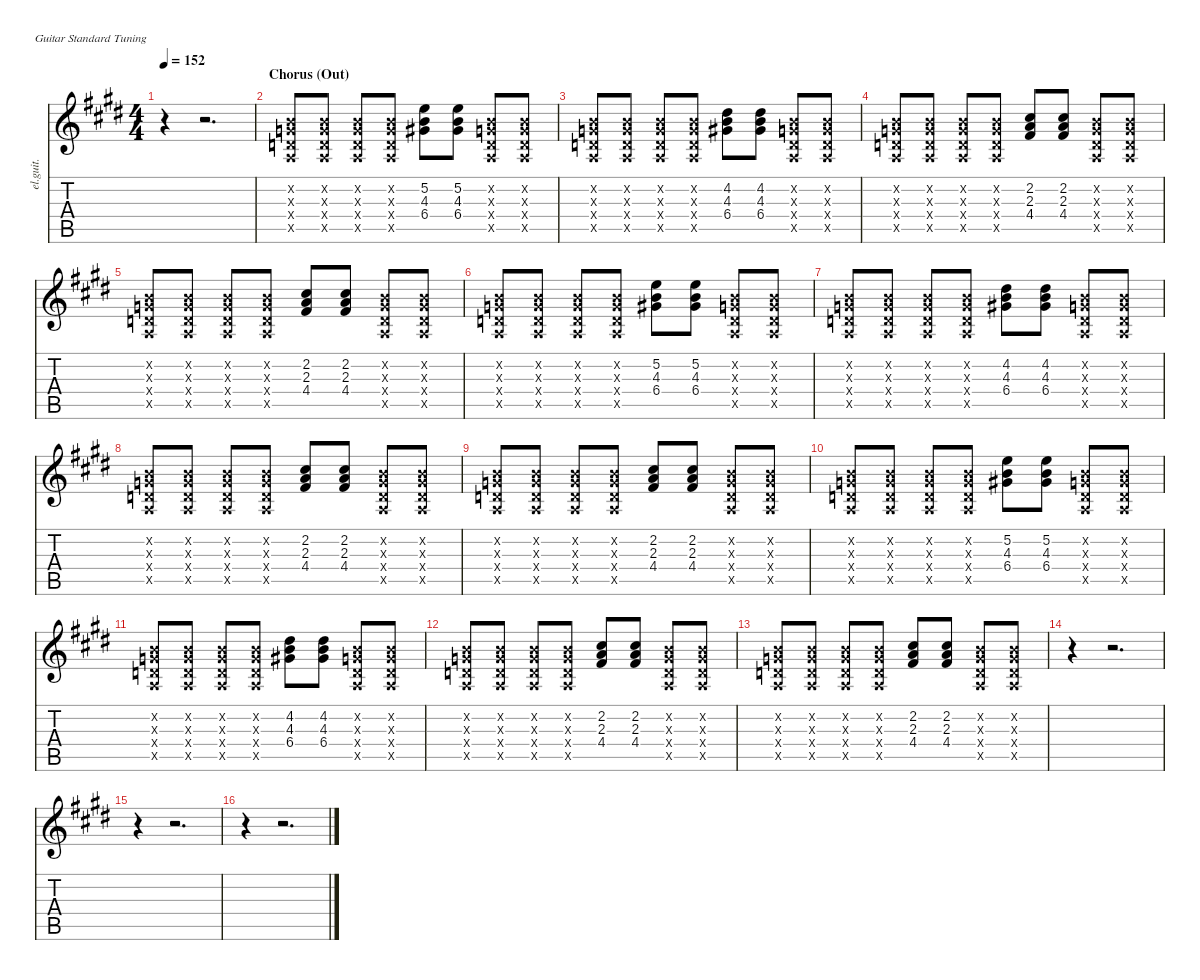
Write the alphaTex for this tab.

\defaultSystemsLayout 4
\hideDynamics
\bracketExtendMode nobrackets
\otherSystemsTrackNameOrientation horizontal
\track ("Guitar (Clean)" "el.guit.") {instrument electricguitarclean}
\staff {score tabs}
\tuning (E4 B3 G3 D3 A2 E2)
\ts (4 4)
\tempo 152
\clef g2
\ks c#minor
r.4{dy f} r.2{d} |
\section ("" "Chorus (Out)")
(0.2{x acc forcenatural} 0.3{x acc forcenatural} 0.4{x acc forcenatural} 0.5{x acc forcenatural}).8 (0.2{x acc forcenatural} 0.3{x acc forcenatural} 0.4{x acc forcenatural} 0.5{x acc forcenatural}).8 (0.2{x acc forcenatural} 0.3{x acc forcenatural} 0.4{x acc forcenatural} 0.5{x acc forcenatural}).8 (0.2{x acc forcenatural} 0.3{x acc forcenatural} 0.4{x acc forcenatural} 0.5{x acc forcenatural}).8 (5.2{acc forcenatural} 4.3{acc forcenatural} 6.4{acc #}).8 (5.2{acc forcenatural} 4.3{acc forcenatural} 6.4{acc #}).8 (0.2{x acc forcenatural} 0.3{x acc forcenatural} 0.4{x acc forcenatural} 0.5{x acc forcenatural}).8 (0.2{x acc forcenatural} 0.3{x acc forcenatural} 0.4{x acc forcenatural} 0.5{x acc forcenatural}).8 |
(0.2{x acc forcenatural} 0.3{x acc forcenatural} 0.4{x acc forcenatural} 0.5{x acc forcenatural}).8 (0.2{x acc forcenatural} 0.3{x acc forcenatural} 0.4{x acc forcenatural} 0.5{x acc forcenatural}).8 (0.2{x acc forcenatural} 0.3{x acc forcenatural} 0.4{x acc forcenatural} 0.5{x acc forcenatural}).8 (0.2{x acc forcenatural} 0.3{x acc forcenatural} 0.4{x acc forcenatural} 0.5{x acc forcenatural}).8 (4.2{acc #} 4.3{acc forcenatural} 6.4{acc #}).8 (4.2{acc #} 4.3{acc forcenatural} 6.4{acc #}).8 (0.2{x acc forcenatural} 0.3{x acc forcenatural} 0.4{x acc forcenatural} 0.5{x acc forcenatural}).8 (0.2{x acc forcenatural} 0.3{x acc forcenatural} 0.4{x acc forcenatural} 0.5{x acc forcenatural}).8 |
(0.2{x acc forcenatural} 0.3{x acc forcenatural} 0.4{x acc forcenatural} 0.5{x acc forcenatural}).8 (0.2{x acc forcenatural} 0.3{x acc forcenatural} 0.4{x acc forcenatural} 0.5{x acc forcenatural}).8 (0.2{x acc forcenatural} 0.3{x acc forcenatural} 0.4{x acc forcenatural} 0.5{x acc forcenatural}).8 (0.2{x acc forcenatural} 0.3{x acc forcenatural} 0.4{x acc forcenatural} 0.5{x acc forcenatural}).8 (2.2{acc #} 2.3{acc forcenatural} 4.4{acc #}).8 (2.2{acc #} 2.3{acc forcenatural} 4.4{acc #}).8 (0.2{x acc forcenatural} 0.3{x acc forcenatural} 0.4{x acc forcenatural} 0.5{x acc forcenatural}).8 (0.2{x acc forcenatural} 0.3{x acc forcenatural} 0.4{x acc forcenatural} 0.5{x acc forcenatural}).8 |
(0.2{x acc forcenatural} 0.3{x acc forcenatural} 0.4{x acc forcenatural} 0.5{x acc forcenatural}).8 (0.2{x acc forcenatural} 0.3{x acc forcenatural} 0.4{x acc forcenatural} 0.5{x acc forcenatural}).8 (0.2{x acc forcenatural} 0.3{x acc forcenatural} 0.4{x acc forcenatural} 0.5{x acc forcenatural}).8 (0.2{x acc forcenatural} 0.3{x acc forcenatural} 0.4{x acc forcenatural} 0.5{x acc forcenatural}).8 (2.2{acc #} 2.3{acc forcenatural} 4.4{acc #}).8 (2.2{acc #} 2.3{acc forcenatural} 4.4{acc #}).8 (0.2{x acc forcenatural} 0.3{x acc forcenatural} 0.4{x acc forcenatural} 0.5{x acc forcenatural}).8 (0.2{x acc forcenatural} 0.3{x acc forcenatural} 0.4{x acc forcenatural} 0.5{x acc forcenatural}).8 |
(0.2{x acc forcenatural} 0.3{x acc forcenatural} 0.4{x acc forcenatural} 0.5{x acc forcenatural}).8 (0.2{x acc forcenatural} 0.3{x acc forcenatural} 0.4{x acc forcenatural} 0.5{x acc forcenatural}).8 (0.2{x acc forcenatural} 0.3{x acc forcenatural} 0.4{x acc forcenatural} 0.5{x acc forcenatural}).8 (0.2{x acc forcenatural} 0.3{x acc forcenatural} 0.4{x acc forcenatural} 0.5{x acc forcenatural}).8 (5.2{acc forcenatural} 4.3{acc forcenatural} 6.4{acc #}).8 (5.2{acc forcenatural} 4.3{acc forcenatural} 6.4{acc #}).8 (0.2{x acc forcenatural} 0.3{x acc forcenatural} 0.4{x acc forcenatural} 0.5{x acc forcenatural}).8 (0.2{x acc forcenatural} 0.3{x acc forcenatural} 0.4{x acc forcenatural} 0.5{x acc forcenatural}).8 |
(0.2{x acc forcenatural} 0.3{x acc forcenatural} 0.4{x acc forcenatural} 0.5{x acc forcenatural}).8 (0.2{x acc forcenatural} 0.3{x acc forcenatural} 0.4{x acc forcenatural} 0.5{x acc forcenatural}).8 (0.2{x acc forcenatural} 0.3{x acc forcenatural} 0.4{x acc forcenatural} 0.5{x acc forcenatural}).8 (0.2{x acc forcenatural} 0.3{x acc forcenatural} 0.4{x acc forcenatural} 0.5{x acc forcenatural}).8 (4.2{acc #} 4.3{acc forcenatural} 6.4{acc #}).8 (4.2{acc #} 4.3{acc forcenatural} 6.4{acc #}).8 (0.2{x acc forcenatural} 0.3{x acc forcenatural} 0.4{x acc forcenatural} 0.5{x acc forcenatural}).8 (0.2{x acc forcenatural} 0.3{x acc forcenatural} 0.4{x acc forcenatural} 0.5{x acc forcenatural}).8 |
(0.2{x acc forcenatural} 0.3{x acc forcenatural} 0.4{x acc forcenatural} 0.5{x acc forcenatural}).8 (0.2{x acc forcenatural} 0.3{x acc forcenatural} 0.4{x acc forcenatural} 0.5{x acc forcenatural}).8 (0.2{x acc forcenatural} 0.3{x acc forcenatural} 0.4{x acc forcenatural} 0.5{x acc forcenatural}).8 (0.2{x acc forcenatural} 0.3{x acc forcenatural} 0.4{x acc forcenatural} 0.5{x acc forcenatural}).8 (2.2{acc #} 2.3{acc forcenatural} 4.4{acc #}).8 (2.2{acc #} 2.3{acc forcenatural} 4.4{acc #}).8 (0.2{x acc forcenatural} 0.3{x acc forcenatural} 0.4{x acc forcenatural} 0.5{x acc forcenatural}).8 (0.2{x acc forcenatural} 0.3{x acc forcenatural} 0.4{x acc forcenatural} 0.5{x acc forcenatural}).8 |
(0.2{x acc forcenatural} 0.3{x acc forcenatural} 0.4{x acc forcenatural} 0.5{x acc forcenatural}).8 (0.2{x acc forcenatural} 0.3{x acc forcenatural} 0.4{x acc forcenatural} 0.5{x acc forcenatural}).8 (0.2{x acc forcenatural} 0.3{x acc forcenatural} 0.4{x acc forcenatural} 0.5{x acc forcenatural}).8 (0.2{x acc forcenatural} 0.3{x acc forcenatural} 0.4{x acc forcenatural} 0.5{x acc forcenatural}).8 (2.2{acc #} 2.3{acc forcenatural} 4.4{acc #}).8 (2.2{acc #} 2.3{acc forcenatural} 4.4{acc #}).8 (0.2{x acc forcenatural} 0.3{x acc forcenatural} 0.4{x acc forcenatural} 0.5{x acc forcenatural}).8 (0.2{x acc forcenatural} 0.3{x acc forcenatural} 0.4{x acc forcenatural} 0.5{x acc forcenatural}).8 |
(0.2{x acc forcenatural} 0.3{x acc forcenatural} 0.4{x acc forcenatural} 0.5{x acc forcenatural}).8 (0.2{x acc forcenatural} 0.3{x acc forcenatural} 0.4{x acc forcenatural} 0.5{x acc forcenatural}).8 (0.2{x acc forcenatural} 0.3{x acc forcenatural} 0.4{x acc forcenatural} 0.5{x acc forcenatural}).8 (0.2{x acc forcenatural} 0.3{x acc forcenatural} 0.4{x acc forcenatural} 0.5{x acc forcenatural}).8 (5.2{acc forcenatural} 4.3{acc forcenatural} 6.4{acc #}).8 (5.2{acc forcenatural} 4.3{acc forcenatural} 6.4{acc #}).8 (0.2{x acc forcenatural} 0.3{x acc forcenatural} 0.4{x acc forcenatural} 0.5{x acc forcenatural}).8 (0.2{x acc forcenatural} 0.3{x acc forcenatural} 0.4{x acc forcenatural} 0.5{x acc forcenatural}).8 |
(0.2{x acc forcenatural} 0.3{x acc forcenatural} 0.4{x acc forcenatural} 0.5{x acc forcenatural}).8 (0.2{x acc forcenatural} 0.3{x acc forcenatural} 0.4{x acc forcenatural} 0.5{x acc forcenatural}).8 (0.2{x acc forcenatural} 0.3{x acc forcenatural} 0.4{x acc forcenatural} 0.5{x acc forcenatural}).8 (0.2{x acc forcenatural} 0.3{x acc forcenatural} 0.4{x acc forcenatural} 0.5{x acc forcenatural}).8 (4.2{acc #} 4.3{acc forcenatural} 6.4{acc #}).8 (4.2{acc #} 4.3{acc forcenatural} 6.4{acc #}).8 (0.2{x acc forcenatural} 0.3{x acc forcenatural} 0.4{x acc forcenatural} 0.5{x acc forcenatural}).8 (0.2{x acc forcenatural} 0.3{x acc forcenatural} 0.4{x acc forcenatural} 0.5{x acc forcenatural}).8 |
(0.2{x acc forcenatural} 0.3{x acc forcenatural} 0.4{x acc forcenatural} 0.5{x acc forcenatural}).8 (0.2{x acc forcenatural} 0.3{x acc forcenatural} 0.4{x acc forcenatural} 0.5{x acc forcenatural}).8 (0.2{x acc forcenatural} 0.3{x acc forcenatural} 0.4{x acc forcenatural} 0.5{x acc forcenatural}).8 (0.2{x acc forcenatural} 0.3{x acc forcenatural} 0.4{x acc forcenatural} 0.5{x acc forcenatural}).8 (2.2{acc #} 2.3{acc forcenatural} 4.4{acc #}).8 (2.2{acc #} 2.3{acc forcenatural} 4.4{acc #}).8 (0.2{x acc forcenatural} 0.3{x acc forcenatural} 0.4{x acc forcenatural} 0.5{x acc forcenatural}).8 (0.2{x acc forcenatural} 0.3{x acc forcenatural} 0.4{x acc forcenatural} 0.5{x acc forcenatural}).8 |
(0.2{x acc forcenatural} 0.3{x acc forcenatural} 0.4{x acc forcenatural} 0.5{x acc forcenatural}).8 (0.2{x acc forcenatural} 0.3{x acc forcenatural} 0.4{x acc forcenatural} 0.5{x acc forcenatural}).8 (0.2{x acc forcenatural} 0.3{x acc forcenatural} 0.4{x acc forcenatural} 0.5{x acc forcenatural}).8 (0.2{x acc forcenatural} 0.3{x acc forcenatural} 0.4{x acc forcenatural} 0.5{x acc forcenatural}).8 (2.2{acc #} 2.3{acc forcenatural} 4.4{acc #}).8 (2.2{acc #} 2.3{acc forcenatural} 4.4{acc #}).8 (0.2{x acc forcenatural} 0.3{x acc forcenatural} 0.4{x acc forcenatural} 0.5{x acc forcenatural}).8 (0.2{x acc forcenatural} 0.3{x acc forcenatural} 0.4{x acc forcenatural} 0.5{x acc forcenatural}).8 |
r.4 r.2{d} |
r.4 r.2{d} |
r.4 r.2{d}
